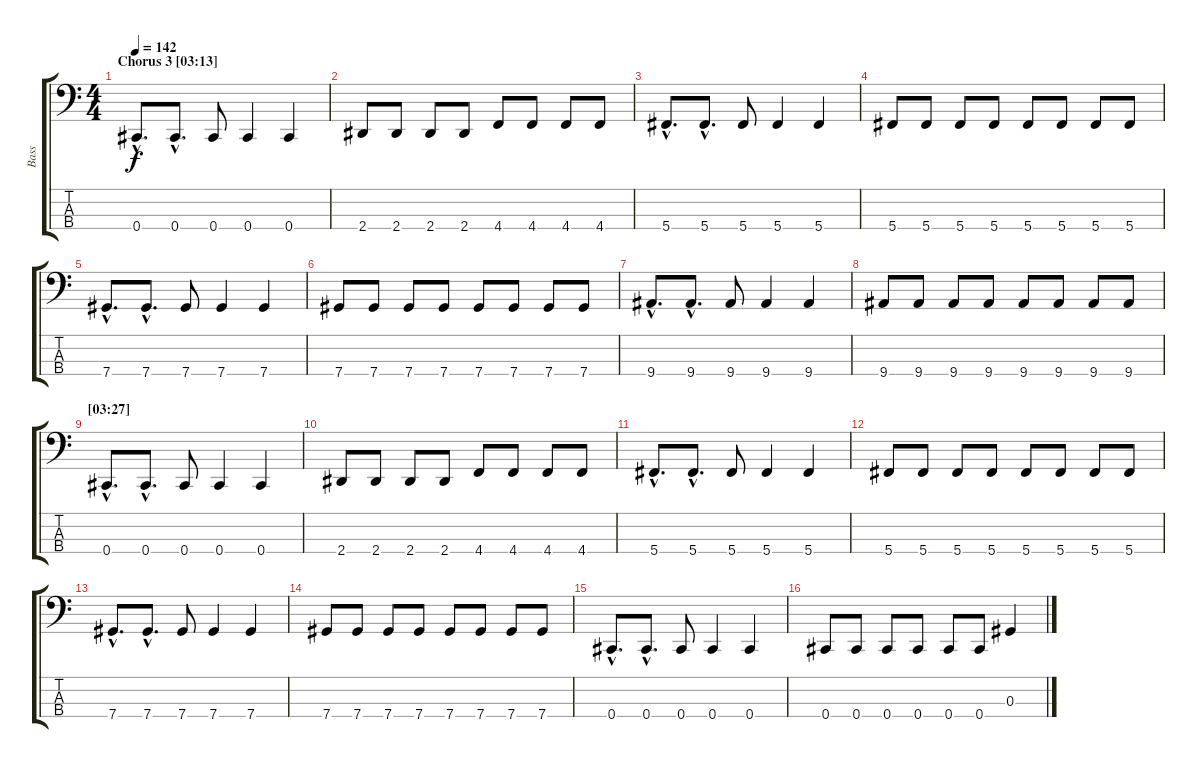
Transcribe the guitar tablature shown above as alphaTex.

\track ("Bass" "Bass") {instrument electricbasspick}
\staff {score tabs}
\tuning (Gb2 Db2 Ab1 Db1) {hide}
\ts (4 4)
\section ("" "Chorus 3 [03:13]")
\tempo 142
\clef f4
\ks c
0.4{hac}.8{d dy f} 0.4{hac}.8{d} 0.4.8 0.4.4 0.4.4 |
2.4.8 2.4.8 2.4.8 2.4.8 4.4.8 4.4.8 4.4.8 4.4.8 |
5.4{hac}.8{d} 5.4{hac}.8{d} 5.4.8 5.4.4 5.4.4 |
5.4.8 5.4.8 5.4.8 5.4.8 5.4.8 5.4.8 5.4.8 5.4.8 |
7.4{hac}.8{d} 7.4{hac}.8{d} 7.4.8 7.4.4 7.4.4 |
7.4.8 7.4.8 7.4.8 7.4.8 7.4.8 7.4.8 7.4.8 7.4.8 |
9.4{hac}.8{d} 9.4{hac}.8{d} 9.4.8 9.4.4 9.4.4 |
9.4.8 9.4.8 9.4.8 9.4.8 9.4.8 9.4.8 9.4.8 9.4.8 |
\section ("" "[03:27]")
0.4{hac}.8{d} 0.4{hac}.8{d} 0.4.8 0.4.4 0.4.4 |
2.4.8 2.4.8 2.4.8 2.4.8 4.4.8 4.4.8 4.4.8 4.4.8 |
5.4{hac}.8{d} 5.4{hac}.8{d} 5.4.8 5.4.4 5.4.4 |
5.4.8 5.4.8 5.4.8 5.4.8 5.4.8 5.4.8 5.4.8 5.4.8 |
7.4{hac}.8{d} 7.4{hac}.8{d} 7.4.8 7.4.4 7.4.4 |
7.4.8 7.4.8 7.4.8 7.4.8 7.4.8 7.4.8 7.4.8 7.4.8 |
0.4{hac}.8{d} 0.4{hac}.8{d} 0.4.8 0.4.4 0.4.4 |
0.4.8 0.4.8 0.4.8 0.4.8 0.4.8 0.4.8 0.3.4
